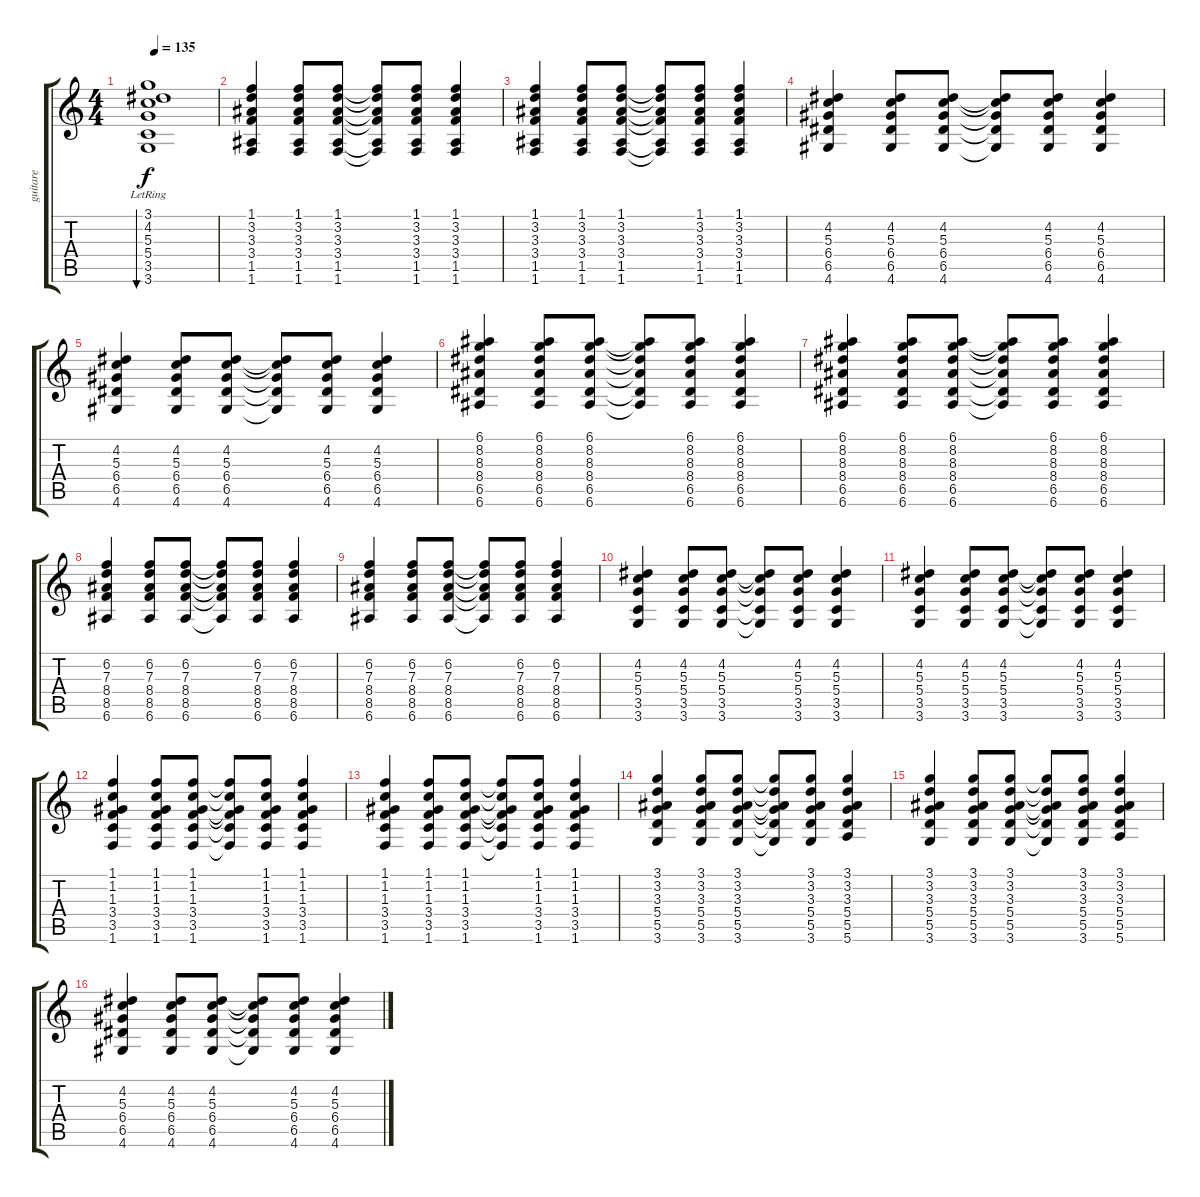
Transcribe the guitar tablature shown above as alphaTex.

\track ("guitare" "guitare") {instrument acousticguitarnylon}
\staff {score tabs}
\tuning (E4 B3 G3 D3 A2 E2) {hide}
\ts (4 4)
\tempo 135
\clef g2
\ks c
(3.1 4.2{lr} 5.3 5.4 3.5 3.6).1{bu 480 dy f} |
(1.1 3.2 3.3 3.4 1.5 1.6).4 (1.1 3.2 3.3 3.4 1.5 1.6).8 (1.1 3.2 3.3 3.4 1.5 1.6).8 (1.1{t} 3.2{t} 3.3{t} 3.4{t} 1.5{t} 1.6{t}).8 (1.1 3.2 3.3 3.4 1.5 1.6).8 (1.1 3.2 3.3 3.4 1.5 1.6).4 |
(1.1 3.2 3.3 3.4 1.5 1.6).4 (1.1 3.2 3.3 3.4 1.5 1.6).8 (1.1 3.2 3.3 3.4 1.5 1.6).8 (1.1{t} 3.2{t} 3.3{t} 3.4{t} 1.5{t} 1.6{t}).8 (1.1 3.2 3.3 3.4 1.5 1.6).8 (1.1 3.2 3.3 3.4 1.5 1.6).4 |
(4.2 5.3 6.4 6.5 4.6).4 (4.2 5.3 6.4 6.5 4.6).8 (4.2 5.3 6.4 6.5 4.6).8 (4.2{t} 5.3{t} 6.4{t} 6.5{t} 4.6{t}).8 (4.2 5.3 6.4 6.5 4.6).8 (4.2 5.3 6.4 6.5 4.6).4 |
(4.2 5.3 6.4 6.5 4.6).4 (4.2 5.3 6.4 6.5 4.6).8 (4.2 5.3 6.4 6.5 4.6).8 (4.2{t} 5.3{t} 6.4{t} 6.5{t} 4.6{t}).8 (4.2 5.3 6.4 6.5 4.6).8 (4.2 5.3 6.4 6.5 4.6).4 |
(6.1 8.2 8.3 8.4 6.5 6.6).4 (6.1 8.2 8.3 8.4 6.5 6.6).8 (6.1 8.2 8.3 8.4 6.5 6.6).8 (6.1{t} 8.2{t} 8.3{t} 8.4{t} 6.5{t} 6.6{t}).8 (6.1 8.2 8.3 8.4 6.5 6.6).8 (6.1 8.2 8.3 8.4 6.5 6.6).4 |
(6.1 8.2 8.3 8.4 6.5 6.6).4 (6.1 8.2 8.3 8.4 6.5 6.6).8 (6.1 8.2 8.3 8.4 6.5 6.6).8 (6.1{t} 8.2{t} 8.3{t} 8.4{t} 6.5{t} 6.6{t}).8 (6.1 8.2 8.3 8.4 6.5 6.6).8 (6.1 8.2 8.3 8.4 6.5 6.6).4 |
(6.2 7.3 8.4 8.5 6.6).4 (6.2 7.3 8.4 8.5 6.6).8 (6.2 7.3 8.4 8.5 6.6).8 (6.2{t} 7.3{t} 8.4{t} 8.5{t} 6.6{t}).8 (6.2 7.3 8.4 8.5 6.6).8 (6.2 7.3 8.4 8.5 6.6).4 |
(6.2 7.3 8.4 8.5 6.6).4 (6.2 7.3 8.4 8.5 6.6).8 (6.2 7.3 8.4 8.5 6.6).8 (6.2{t} 7.3{t} 8.4{t} 8.5{t} 6.6{t}).8 (6.2 7.3 8.4 8.5 6.6).8 (6.2 7.3 8.4 8.5 6.6).4 |
(4.2 5.3 5.4 3.5 3.6).4 (4.2 5.3 5.4 3.5 3.6).8 (4.2 5.3 5.4 3.5 3.6).8 (4.2{t} 5.3{t} 5.4{t} 3.5{t} 3.6{t}).8 (4.2 5.3 5.4 3.5 3.6).8 (4.2 5.3 5.4 3.5 3.6).4 |
(4.2 5.3 5.4 3.5 3.6).4 (4.2 5.3 5.4 3.5 3.6).8 (4.2 5.3 5.4 3.5 3.6).8 (4.2{t} 5.3{t} 5.4{t} 3.5{t} 3.6{t}).8 (4.2 5.3 5.4 3.5 3.6).8 (4.2 5.3 5.4 3.5 3.6).4 |
(1.1 1.2 1.3 3.4 3.5 1.6).4 (1.1 1.2 1.3 3.4 3.5 1.6).8 (1.1 1.2 1.3 3.4 3.5 1.6).8 (1.1{t} 1.2{t} 1.3{t} 3.4{t} 3.5{t} 1.6{t}).8 (1.1 1.2 1.3 3.4 3.5 1.6).8 (1.1 1.2 1.3 3.4 3.5 1.6).4 |
(1.1 1.2 1.3 3.4 3.5 1.6).4 (1.1 1.2 1.3 3.4 3.5 1.6).8 (1.1 1.2 1.3 3.4 3.5 1.6).8 (1.1{t} 1.2{t} 1.3{t} 3.4{t} 3.5{t} 1.6{t}).8 (1.1 1.2 1.3 3.4 3.5 1.6).8 (1.1 1.2 1.3 3.4 3.5 1.6).4 |
(3.1 3.2 3.3 5.4 5.5 3.6).4 (3.1 3.2 3.3 5.4 5.5 3.6).8 (3.1 3.2 3.3 5.4 5.5 3.6).8 (3.1{t} 3.2{t} 3.3{t} 5.4{t} 5.5{t} 3.6{t}).8 (3.1 3.2 3.3 5.4 5.5 3.6).8 (3.1 3.2 3.3 5.4 5.5 5.6).4 |
(3.1 3.2 3.3 5.4 5.5 3.6).4 (3.1 3.2 3.3 5.4 5.5 3.6).8 (3.1 3.2 3.3 5.4 5.5 3.6).8 (3.1{t} 3.2{t} 3.3{t} 5.4{t} 5.5{t} 3.6{t}).8 (3.1 3.2 3.3 5.4 5.5 3.6).8 (3.1 3.2 3.3 5.4 5.5 5.6).4 |
(4.2 5.3 6.4 6.5 4.6).4 (4.2 5.3 6.4 6.5 4.6).8 (4.2 5.3 6.4 6.5 4.6).8 (4.2{t} 5.3{t} 6.4{t} 6.5{t} 4.6{t}).8 (4.2 5.3 6.4 6.5 4.6).8 (4.2 5.3 6.4 6.5 4.6).4
